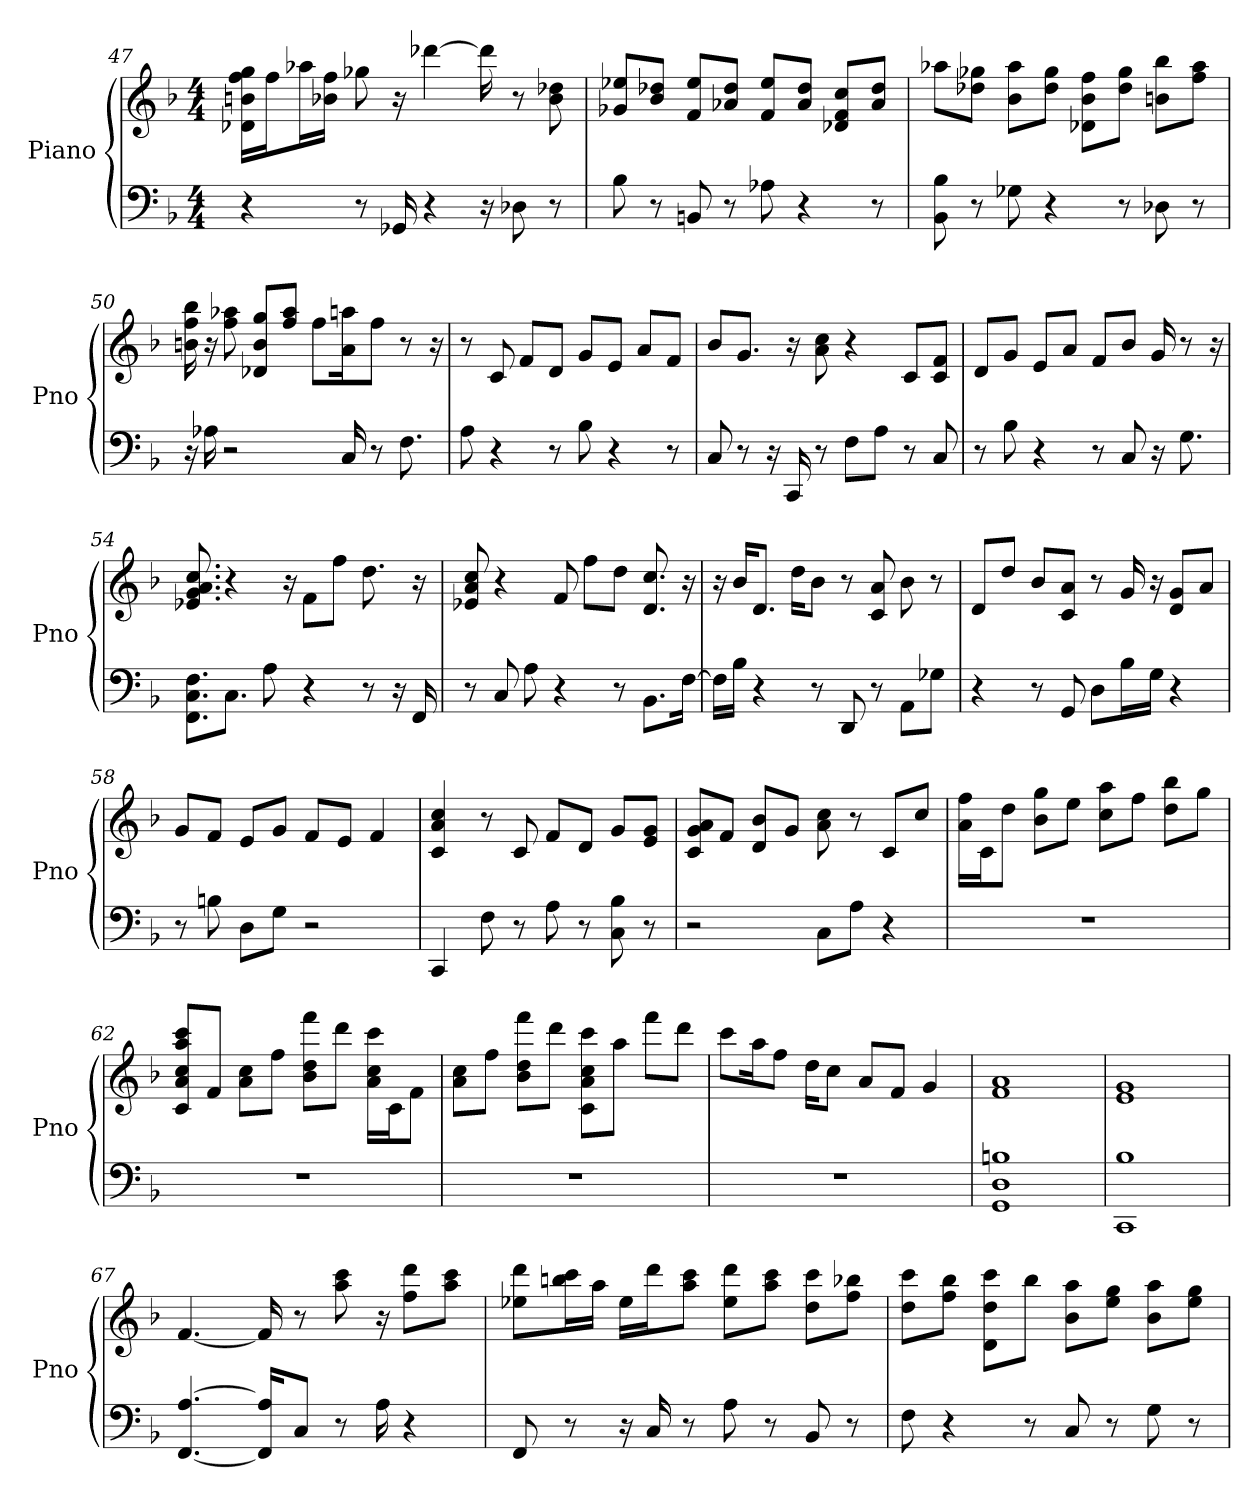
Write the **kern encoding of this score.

**kern	**kern
*part1	*part1
*staff2	*staff1
*I"Piano	*
*I'Pno	*
*clefF4	*clefG2
*k[b-]	*k[b-]
*F:	*F:
*M4/4	*M4/4
=47	=47
4r	16ff\ 16gg\ 16b\ 16d-\LL
.	16ff\J
.	16aa-\L
.	16b-\ 16ff\JJ
8r	8gg-
16GG-	16r
4r	[4ddd-
16r	16ddd-]
8D-	8r
8r	8dd- 8b-
=48	=48
8B-	8g-/ 8ee-/L
8r	8dd-/ 8b-/J
8BB	8f/ 8ee-/L
8r	8dd-/ 8a-/J
8A-	8f/ 8ee-/L
4r	8dd-/ 8a-/J
.	8d-/ 8f/ 8cc/L
8r	8dd-/ 8a-/J
=49	=49
8BB- 8B-	8aa-\L
8r	8gg-\ 8dd-\J
8G-	8aa-\ 8b-\L
4r	8gg-\ 8dd-\J
.	8d-\ 8b-\ 8ff\L
8r	8dd-\ 8gg-\J
8D-	8bb-\ 8b\L
8r	8aa-\ 8ff\J
=50	=50
16r	16bb- 16b 16ff
16A-	16r
2r	8aa- 8ff
.	8d-/ 8b/ 8gg/L
.	8aa-/ 8ff/J
.	8ff\L
16C	16aa\ 16a\K
8r	8ff\J
8.F	8r
.	16r
=51	=51
8A	8r
4r	8c
.	8f/L
8r	8d/J
8B-	8g/L
4r	8e/J
.	8a/L
8r	8f/J
=52	=52
8C	8b-/L
8r	8.g/J
16r	.
16CC	16r
8r	8cc 8a
8F\L	4r
8A\J	.
8r	8c/L
8C	8f/ 8c/J
=53	=53
8r	8d/L
8B-	8g/J
4r	8e/L
.	8a/J
8r	8f/L
8C	8b-/J
16r	16g
8.G	8r
.	16r
=54	=54
8.F\ 8.C\ 8.FF\L	8.g 8.a 8.cc 8.e-
8.C\J	4r
8A	.
.	16r
4r	8f\L
.	8ff\J
8r	8.dd
16r	.
16FF	16r
=55	=55
8r	8cc 8a 8e-
8C	4r
8A	.
4r	8f
.	8ff\L
8r	8dd\J
8.BB-\L	8.cc 8.d
[16F\Jk	16r
=56	=56
16F\LL]	16r
16B-\JJ	16b-/KL
4r	8.d/J
.	16dd\KL
8r	8b-\J
8DD	8r
8r	8a 8c
8AA\L	8b-
8G-\J	8r
=57	=57
4r	8d/L
.	8dd/J
8r	8b-/L
8GG	8a/ 8c/J
8D\L	8r
16B-\L	16g
16G\JJ	16r
4r	8d/ 8g/L
.	8a/J
=58	=58
8r	8g/L
8B	8f/J
8D\L	8e/L
8G\J	8g/J
2r	8f/L
.	8e/J
.	4f
=59	=59
4CC	4cc 4c 4a
8F	8r
8r	8c
8A	8f/L
8r	8d/J
8B- 8C	8g/L
8r	8g/ 8e/J
=60	=60
2r	8g/ 8a/ 8c/L
.	8f/J
.	8d/ 8b-/L
.	8g/J
8C\L	8a 8cc
8A\J	8r
4r	8c/L
.	8cc/J
=61	=61
1r	16ff\ 16a\LL
.	16c\J
.	8dd\J
.	8b-\ 8gg\L
.	8ee\J
.	8cc\ 8aa\L
.	8ff\J
.	8dd\ 8bb-\L
.	8gg\J
=62	=62
1r	8c/ 8ccc/ 8cc/ 8aa/ 8a/L
.	8f/J
.	8cc\ 8a\L
.	8ff\J
.	8b-\ 8fff\ 8dd\L
.	8ddd\J
.	16ccc\ 16cc\ 16a\LL
.	16c\J
.	8f\J
=63	=63
1r	8a\ 8cc\L
.	8ff\J
.	8fff\ 8dd\ 8b-\L
.	8ddd\J
.	8ccc\ 8a\ 8c\ 8cc\L
.	8aa\J
.	8fff\L
.	8ddd\J
=64	=64
1r	8ccc\L
.	16aa\K
.	8ff\J
.	16dd\KL
.	8cc\J
.	8a/L
.	8f/J
.	4g
=65	=65
1D 1B 1GG	1a 1f
=66	=66
1CC 1B-	1e 1g
=67	=67
[4.FF [4.A	[4.f
16FF]/ 16A]/KL	16f]
8C/J	8r
8r	8ccc 8aa
16A	16r
4r	8ff\ 8ddd\L
.	8aa\ 8ccc\J
=68	=68
8FF	8ddd\ 8ee-\L
8r	16ccc\ 16bb\L
.	16aa\JJ
16r	16ee-\LL
16C	16ddd\J
8r	8ccc\ 8aa\J
8A	8ee-\ 8ddd\L
8r	8ccc\ 8aa\J
8BB-	8ccc\ 8dd\L
8r	8ff\ 8bb-\J
=69	=69
8F	8ccc\ 8dd\L
4r	8bb-\ 8ff\J
.	8d\ 8dd\ 8ccc\L
8r	8bb-\J
8C	8aa\ 8b-\L
8r	8gg\ 8ee\J
8G	8b-\ 8aa\L
8r	8ee\ 8gg\J
=	=
*-	*-
